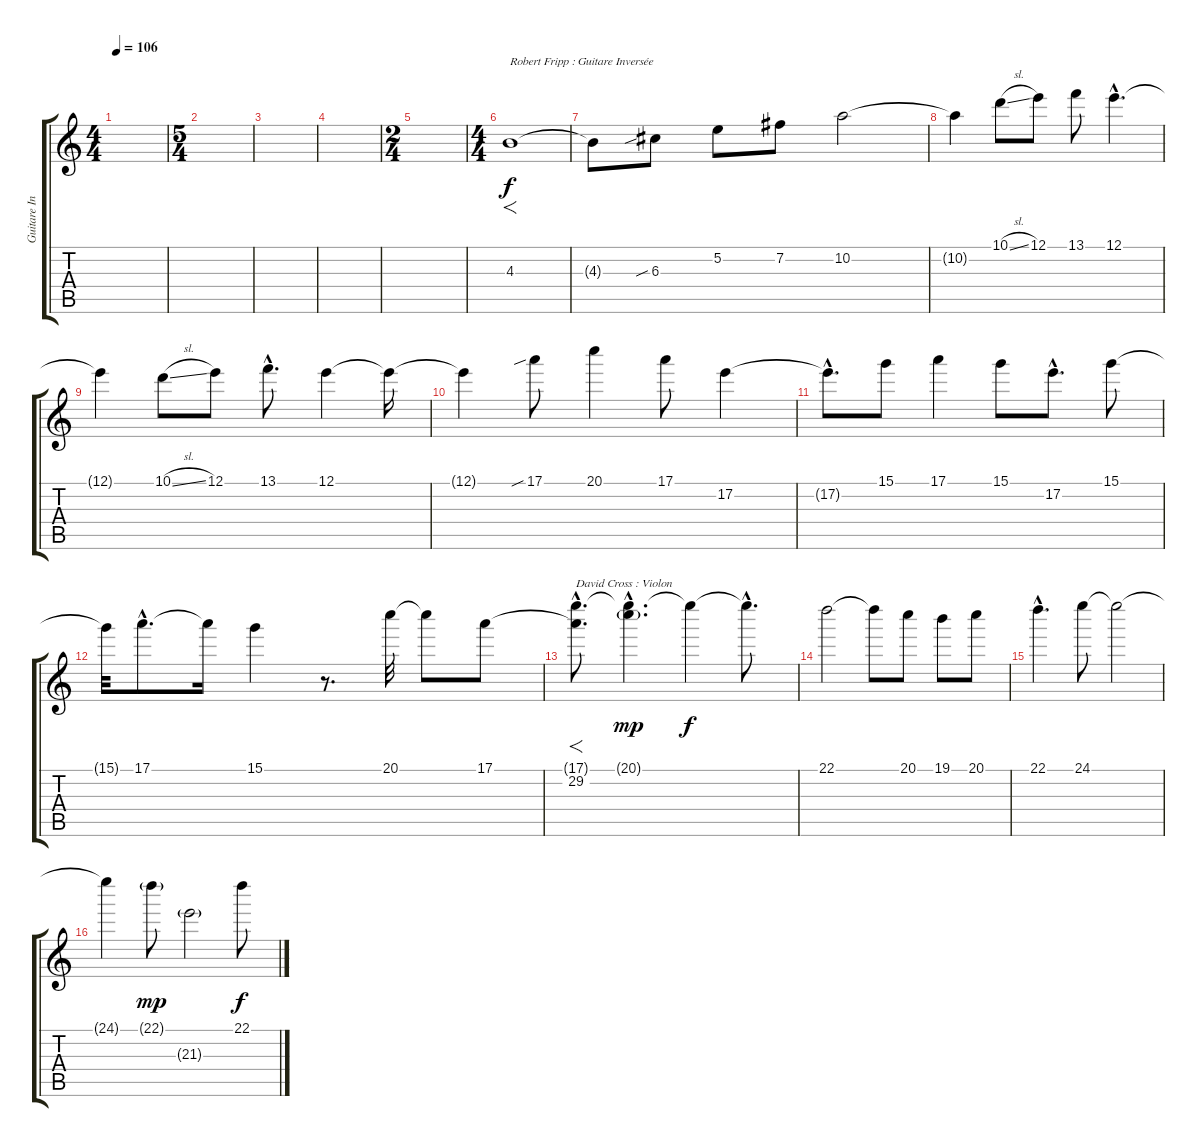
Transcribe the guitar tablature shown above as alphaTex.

\track ("Guitare Inversée / Violon" "Guitare In") {instrument contrabass}
\staff {score tabs}
\tuning (E4 B3 G3 D3 A2 E2) {hide}
\ts (4 4)
\tempo 106
\clef g2
\ks c
|
\ts (5 4)
|
|
|
\ts (2 4)
|
\ts (4 4)
4.3.1{f txt "Robert Fripp : Guitare Inversée"} |
4.3{t}.8 6.3{sib}.8 5.2.8 7.2.8 10.2.2 |
10.2{t}.4 10.1{sl}.8 12.1.8 13.1.8 12.1{hac}.4{d} |
12.1{t}.4 10.1{sl}.8 12.1.8 13.1{hac}.8{d} 12.1.4 12.1{t}.16 |
12.1{t}.4 17.1{sib}.8 20.1.4 17.1.8 17.2.4 |
17.2{hac t}.8{d} 15.1.8 17.1.4 15.1.8 17.2{hac}.8{d} 15.1.8 |
15.1{t}.32 17.1{hac}.8{d} 17.1{t}.16 15.1.4 r.8{d} 20.1.32 20.1{t}.8 17.1.8 |
(17.1{hac t} 29.2{hac}).8{f d txt "David Cross : Violon"} (20.1{g hac} 29.2{hac t}).4{d dy mp} 29.2{t}.4{dy f} 29.2{hac t}.8{d} |
22.1.2{instrument cello} 22.1{t}.8 20.1.8 19.1.8 20.1.8 |
22.1{hac}.4{d} 24.1.8 24.1{t}.2 |
24.1{t}.4 22.1{g}.8{dy mp} 21.3{g}.2 22.1.8{dy f}
